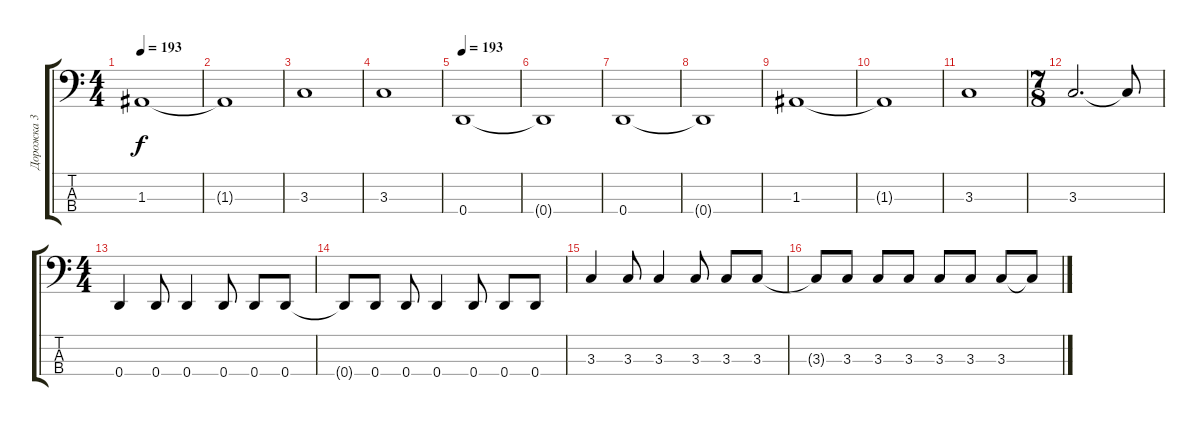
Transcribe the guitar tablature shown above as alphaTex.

\track ("Дорожка 3" "Дорожка 3") {instrument electricbasspick}
\staff {score tabs}
\tuning (G2 D2 A1 D1) {hide}
\ts (4 4)
\tempo 193
\clef f4
\ks c
1.3.1{dy f} |
1.3{t}.1 |
3.3.1 |
3.3.1 |
\tempo 193
0.4.1 |
0.4{t}.1 |
0.4.1 |
0.4{t}.1 |
1.3.1 |
1.3{t}.1 |
3.3.1 |
\ts (7 8)
3.3.2{d} 3.3{t}.8 |
\ts (4 4)
0.4.4 0.4.8 0.4.4 0.4.8 0.4.8 0.4.8 |
0.4{t}.8 0.4.8 0.4.8 0.4.4 0.4.8 0.4.8 0.4.8 |
3.3.4 3.3.8 3.3.4 3.3.8 3.3.8 3.3.8 |
3.3{t}.8 3.3.8 3.3.8 3.3.8 3.3.8 3.3.8 3.3.8 3.3{t}.8
